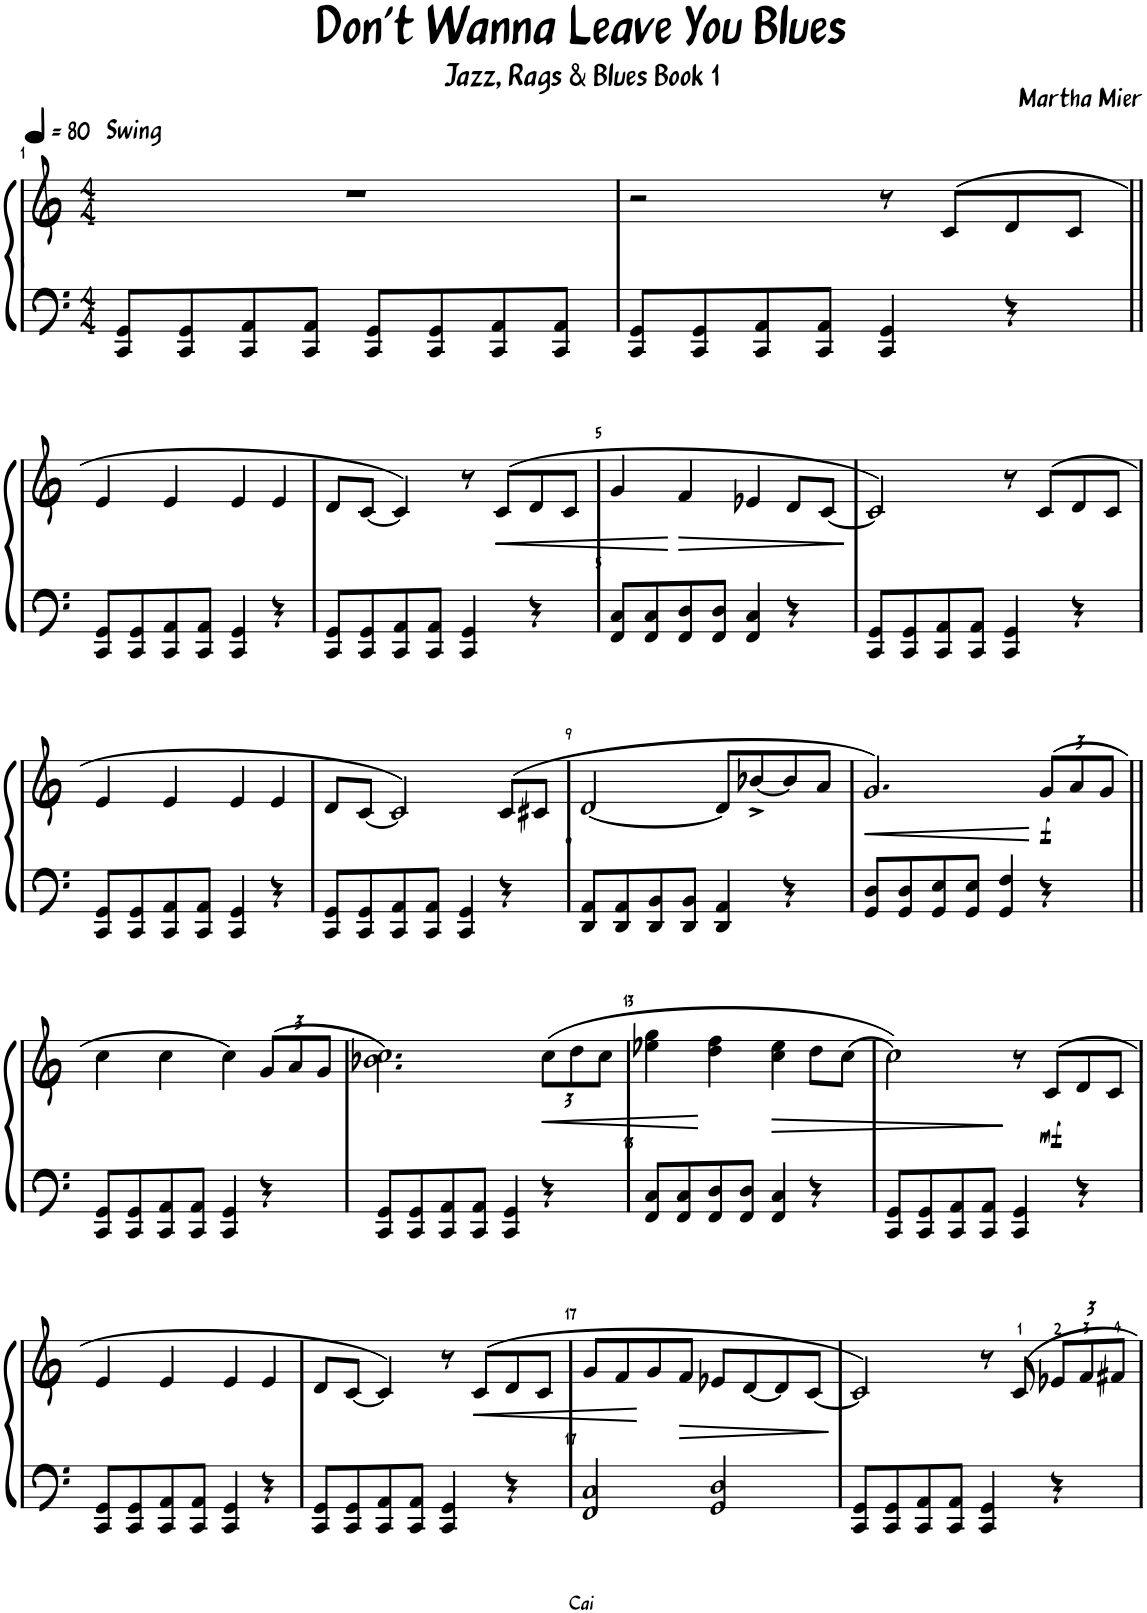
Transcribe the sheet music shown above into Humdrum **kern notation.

**kern	**kern	**dynam
*part1	*part1	*part1
*staff2	*staff1	*staff1/2
*I"钢琴	*	*
*clefF4	*clefG2	*
*k[]	*k[]	*
*M4/4	*M4/4	*
*MM80	*MM80	*
=1	=1	=1
!	!LO:TX:a:B:t=Swing	!
8CC/ 8GG/L	1r	.
8CC/ 8GG/	.	.
8CC/ 8AA/	.	.
8CC/ 8AA/J	.	.
8CC/ 8GG/L	.	.
8CC/ 8GG/	.	.
8CC/ 8AA/	.	.
8CC/ 8AA/J	.	.
=2	=2	=2
8CC/ 8GG/L	2r	.
8CC/ 8GG/	.	.
8CC/ 8AA/	.	.
8CC/ 8AA/J	.	.
4CC/ 4GG/	8r	.
.	(>8c/L	.
4r	8d/	.
.	8c/J	.
!!LO:LB:g=z
=3||	=3||	=3||
8CC/ 8GG/L	4e/	.
8CC/ 8GG/	.	.
8CC/ 8AA/	4e/	.
8CC/ 8AA/J	.	.
4CC/ 4GG/	4e/	.
4r	4e/	.
=4	=4	=4
8CC/ 8GG/L	8d/L	.
8CC/ 8GG/	[8c/J	.
8CC/ 8AA/	4c/])	.
8CC/ 8AA/J	.	.
4CC/ 4GG/	8r	.
!	!	!LO:HP:b
.	(>8c/L	<
4r	8d/	.
.	8c/J	.
=5	=5	=5
8FF/ 8C/L	4g/	.
8FF/ 8C/	.	.
!	!	!LO:HP:n=1:b
8FF/ 8D/	4f/	[ >
8FF/ 8D/J	.	.
4FF/ 4C/	4e-X/	.
4r	8d/L	.
.	[8c/J	.
.	.	]
=6	=6	=6
8CC/ 8GG/L	2c/])	.
8CC/ 8GG/	.	.
8CC/ 8AA/	.	.
8CC/ 8AA/J	.	.
4CC/ 4GG/	8r	.
.	(>8c/L	.
4r	8d/	.
.	8c/J	.
!!LO:LB:g=z
=7	=7	=7
8CC/ 8GG/L	4e/	.
8CC/ 8GG/	.	.
8CC/ 8AA/	4e/	.
8CC/ 8AA/J	.	.
4CC/ 4GG/	4e/	.
4r	4e/	.
=8	=8	=8
8CC/ 8GG/L	8d/L	.
8CC/ 8GG/	[8c/J	.
8CC/ 8AA/	2c/])	.
8CC/ 8AA/J	.	.
4CC/ 4GG/	.	.
4r	(>8c/L	.
.	8c#X/J	.
=9	=9	=9
8DD/ 8AA/L	[2d/	.
8DD/ 8AA/	.	.
8DD/ 8BB/	.	.
8DD/ 8BB/J	.	.
4DD/ 4AA/	8d/L]	.
.	[8b-X^/	.
4r	8b-/]	.
.	8a/J	.
=10	=10	=10
!	!	!LO:HP:b
8GG/ 8D/L	2.g/)	<
8GG/ 8D/	.	.
8GG/ 8E/	.	.
8GG/ 8E/J	.	.
4GG/ 4F/	.	.
*	*Xbrackettup	*
!	!	!LO:DY:n=1:b
4r	(12g/L	[ f
.	12a/	.
.	12g/J	.
!!LO:LB:g=z
=11||	=11||	=11||
8CC/ 8GG/L	4cc\	.
8CC/ 8GG/	.	.
8CC/ 8AA/	4cc\	.
8CC/ 8AA/J	.	.
4CC/ 4GG/	4cc\)	.
4r	(12g/L	.
.	12a/	.
.	12g/J	.
=12	=12	=12
8CC/ 8GG/L	2.b-X\ 2.cc\)	.
8CC/ 8GG/	.	.
8CC/ 8AA/	.	.
8CC/ 8AA/J	.	.
4CC/ 4GG/	.	.
!	!	!LO:HP:b
4r	(12cc\L	<
.	12dd\	.
.	12cc\J	.
=13	=13	=13
8FF/ 8C/L	4ee-X\ 4gg\	.
8FF/ 8C/	.	.
8FF/ 8D/	4dd\ 4ff\	[
8FF/ 8D/J	.	.
!	!	!LO:HP:b
4FF/ 4C/	4cc\ 4ee-\	>
4r	8dd\L	.
.	[8cc\J	.
=14	=14	=14
8CC/ 8GG/L	2cc\])	.
8CC/ 8GG/	.	.
8CC/ 8AA/	.	.
8CC/ 8AA/J	.	.
4CC/ 4GG/	8r	]
!	!	!LO:DY:b
.	(>8c/L	mf
4r	8d/	.
.	8c/J	.
!!LO:LB:g=z
=15	=15	=15
8CC/ 8GG/L	4e/	.
8CC/ 8GG/	.	.
8CC/ 8AA/	4e/	.
8CC/ 8AA/J	.	.
4CC/ 4GG/	4e/	.
4r	4e/	.
=16	=16	=16
8CC/ 8GG/L	8d/L	.
8CC/ 8GG/	[8c/J	.
8CC/ 8AA/	4c/])	.
8CC/ 8AA/J	.	.
4CC/ 4GG/	8r	.
!	!	!LO:HP:b
.	(>8c/L	<
4r	8d/	.
.	8c/J	.
=17	=17	=17
2FF/ 2C/	8g/L	.
.	8f/	.
.	8g/	[
!	!	!LO:HP:b
.	8f/J	>
2GG/ 2D/	8e-X/L	.
.	[8d/	.
.	8d/]	.
.	[8c/J	.
.	.	]
=18	=18	=18
8CC/ 8GG/L	2c/])	.
8CC/ 8GG/	.	.
8CC/ 8AA/	.	.
8CC/ 8AA/J	.	.
4CC/ 4GG/	8r	.
.	8c/	.
4r	12e-X/L	.
.	12f/	.
.	12f#X/J	.
=	=	=
*-	*-	*-
